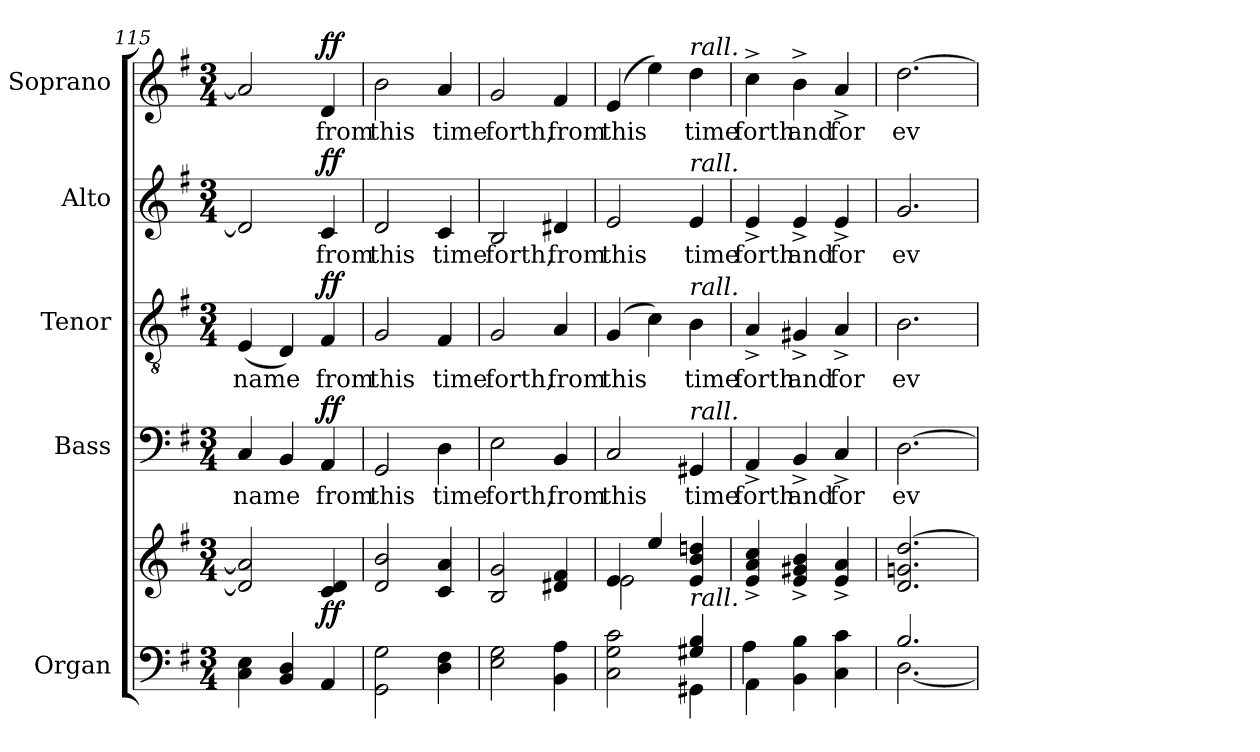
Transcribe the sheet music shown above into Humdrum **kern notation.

**kern	**kern	**dynam	**kern	**text	**dynam	**kern	**text	**dynam	**kern	**text	**dynam	**kern	**text	**dynam
*part5	*part5	*part5	*part4	*part4	*part4	*part3	*part3	*part3	*part2	*part2	*part2	*part1	*part1	*part1
*staff6	*staff5	*staff5/6	*staff4	*staff4	*staff4	*staff3	*staff3	*staff3	*staff2	*staff2	*staff2	*staff1	*staff1	*staff1
*I"Organ	*	*	*I"Bass	*	*	*I"Tenor	*	*	*I"Alto	*	*	*I"Soprano	*	*
*I'Org.	*	*	*I'B.	*	*	*I'T.	*	*	*I'A.	*	*	*I'S.	*	*
*clefF4	*clefG2	*	*clefF4	*	*	*clefGv2	*	*	*clefG2	*	*	*clefG2	*	*
*	*	*	*	*	*	*ITrd7c12	*	*	*	*	*	*	*	*
*k[f#]	*k[f#]	*	*k[f#]	*	*	*k[f#]	*	*	*k[f#]	*	*	*k[f#]	*	*
*G:	*G:	*	*G:	*	*	*G:	*	*	*G:	*	*	*G:	*	*
*M3/4	*M3/4	*	*M3/4	*	*	*M3/4	*	*	*M3/4	*	*	*M3/4	*	*
=115	=115	=115	=115	=115	=115	=115	=115	=115	=115	=115	=115	=115	=115	=115
!	!	!	!	!LO:LY:b:color=#000000	!	!	!	!	!	!	!	!	!	!
!	!	!	!	!	!	!	!LO:LY:b:color=#000000	!	!	!	!	!	!	!
4Ci\ 4Ei	2di/] 2ai]	.	4Ci/	name	.	(4EEi/	name	.	2di/]	.	.	2ai/]	.	.
4BBi/ 4Di	.	.	4BBi/	.	.	4DDi/)	.	.	.	.	.	.	.	.
!	!	!	!	!LO:LY:b:color=#000000	!	!	!	!	!	!	!	!	!	!
!	!	!	!	!	!	!	!LO:LY:b:color=#000000	!	!	!	!	!	!	!
!	!	!	!	!	!	!	!	!	!	!LO:LY:b:color=#000000	!	!	!	!
!	!	!	!	!	!	!	!	!	!	!	!	!	!LO:LY:b:color=#000000	!
4AAi/	4ci/ 4di	ff	4AAi/	from	ff	4FF#i/	from	ff	4ci/	from	ff	4di/	from	ff
=116	=116	=116	=116	=116	=116	=116	=116	=116	=116	=116	=116	=116	=116	=116
!	!	!	!	!LO:LY:b:color=#000000	!	!	!	!	!	!	!	!	!	!
!	!	!	!	!	!	!	!LO:LY:b:color=#000000	!	!	!	!	!	!	!
!	!	!	!	!	!	!	!	!	!	!LO:LY:b:color=#000000	!	!	!	!
!	!	!	!	!	!	!	!	!	!	!	!	!	!LO:LY:b:color=#000000	!
2GGi\ 2Gi	2di/ 2bi	.	2GGi/	this	.	2GGi/	this	.	2di/	this	.	2bi\	this	.
!	!	!	!	!LO:LY:b:color=#000000	!	!	!	!	!	!	!	!	!	!
!	!	!	!	!	!	!	!LO:LY:b:color=#000000	!	!	!	!	!	!	!
!	!	!	!	!	!	!	!	!	!	!LO:LY:b:color=#000000	!	!	!	!
!	!	!	!	!	!	!	!	!	!	!	!	!	!LO:LY:b:color=#000000	!
4Di\ 4F#i	4ci/ 4ai	.	4Di\	time	.	4FF#i/	time	.	4ci/	time	.	4ai/	time	.
=117	=117	=117	=117	=117	=117	=117	=117	=117	=117	=117	=117	=117	=117	=117
!	!	!	!	!LO:LY:b:color=#000000	!	!	!	!	!	!	!	!	!	!
!	!	!	!	!	!	!	!LO:LY:b:color=#000000	!	!	!	!	!	!	!
!	!	!	!	!	!	!	!	!	!	!LO:LY:b:color=#000000	!	!	!	!
!	!	!	!	!	!	!	!	!	!	!	!	!	!LO:LY:b:color=#000000	!
2Ei\ 2Gi	2Bi/ 2gi	.	2Ei\	forth,	.	2GGi/	forth,	.	2Bi/	forth,	.	2gi/	forth,	.
!	!	!	!	!LO:LY:b:color=#000000	!	!	!	!	!	!	!	!	!	!
!	!	!	!	!	!	!	!LO:LY:b:color=#000000	!	!	!	!	!	!	!
!	!	!	!	!	!	!	!	!	!	!LO:LY:b:color=#000000	!	!	!	!
!	!	!	!	!	!	!	!	!	!	!	!	!	!LO:LY:b:color=#000000	!
4BBi\ 4Ai	4d#Xi/ 4f#i	.	4BBi/	from	.	4AAi/	from	.	4d#Xi/	from	.	4f#i/	from	.
=118	=118	=118	=118	=118	=118	=118	=118	=118	=118	=118	=118	=118	=118	=118
*^	*^	*	*	*	*	*	*	*	*	*	*	*	*	*
!	!	!	!	!	!	!LO:LY:b:color=#000000	!	!	!	!	!	!	!	!	!	!
!	!	!	!	!	!	!	!	!	!LO:LY:b:color=#000000	!	!	!	!	!	!	!
!	!	!	!	!	!	!	!	!	!	!	!	!LO:LY:b:color=#000000	!	!	!	!
!	!	!	!	!	!	!	!	!	!	!	!	!	!	!	!LO:LY:b:color=#000000	!
2ryy	2Ci\ 2Gi 2ci	4ei/	2ei\	.	2Ci/	this	.	(4GGi/	this	.	2ei/	this	.	(4ei/	this	.
.	.	4eei/	.	.	.	.	.	4Ci\)	.	.	.	.	.	4eei\)	.	.
!	!	!	!	!	!	!LO:LY:b:color=#000000	!	!	!	!	!	!	!	!	!	!
!	!	!	!	!	!	!	!	!	!LO:LY:b:color=#000000	!	!	!	!	!	!	!
!	!	!	!	!	!	!	!	!	!	!	!	!LO:LY:b:color=#000000	!	!	!	!
!	!	!	!	!	!	!	!	!	!	!	!	!	!	!LO:TX:a:i:t=rall.	!	!
!	!	!	!	!	!	!	!	!	!	!	!LO:TX:a:i:t=rall.	!	!	!	!	!
!	!	!	!	!	!	!	!	!LO:TX:a:i:t=rall.	!	!	!	!	!	!	!	!
!	!	!	!	!	!LO:TX:a:i:t=rall.	!	!	!	!	!	!	!	!	!	!	!
!	!	!LO:TX:b:i:t=rall.	!	!	!	!	!	!	!	!	!	!	!	!	!	!
!	!	!	!	!	!	!	!	!	!	!	!	!	!	!	!LO:LY:b:color=#000000	!
4G#Xi/ 4Bi	4GG#Xi\	4ei/ 4bi 4ddni	4ryy	.	4GG#Xi/	time	.	4BBi\	time	.	4ei/	time	.	4ddi\	time	.
*	*	*v	*v	*	*	*	*	*	*	*	*	*	*	*	*	*
=119	=119	=119	=119	=119	=119	=119	=119	=119	=119	=119	=119	=119	=119	=119	=119
*	*^	*	*	*	*	*	*	*	*	*	*	*	*	*	*
*	*	*	*^	*	*	*	*	*	*	*	*	*	*	*	*	*
!	!	!	!	!	!	!	!LO:LY:b:color=#000000	!	!	!	!	!	!	!	!	!	!
*	*	*	*v	*v	*	*	*	*	*	*	*	*	*	*	*	*	*
*	*	*	*^	*	*	*	*	*	*	*	*	*	*	*	*	*
!	!	!	!	!	!	!	!	!	!	!LO:LY:b:color=#000000	!	!	!	!	!	!	!
*	*	*	*v	*v	*	*	*	*	*	*	*	*	*	*	*	*	*
*	*	*	*^	*	*	*	*	*	*	*	*	*	*	*	*	*
!	!	!	!	!	!	!	!	!	!	!	!	!	!LO:LY:b:color=#000000	!	!	!	!
*	*	*	*v	*v	*	*	*	*	*	*	*	*	*	*	*	*	*
*	*	*	*^	*	*	*	*	*	*	*	*	*	*	*	*	*
!	!	!	!	!	!	!	!	!	!	!	!	!	!	!	!	!LO:LY:b:color=#000000	!
*	*	*	*v	*v	*	*	*	*	*	*	*	*	*	*	*	*	*
4ryy	4AAi\	4Ai\	4ei/^ 4ai^ 4cci^	.	4AA^i/	forth	.	4AA^i/	forth	.	4e^i/	forth	.	4cc^i\	forth	.
!	!	!	!	!	!	!LO:LY:b:color=#000000	!	!	!	!	!	!	!	!	!	!
!	!	!	!	!	!	!	!	!	!LO:LY:b:color=#000000	!	!	!	!	!	!	!
!	!	!	!	!	!	!	!	!	!	!	!	!LO:LY:b:color=#000000	!	!	!	!
!	!	!	!	!	!	!	!	!	!	!	!	!	!	!	!LO:LY:b:color=#000000	!
4BBi\ 4Bi	2ryy	2ryy	4ei/^ 4g#Xi^ 4bi^	.	4BB^i/	and	.	4GG#X^i/	and	.	4e^i/	and	.	4b^i\	and	.
!	!	!	!	!	!	!LO:LY:b:color=#000000	!	!	!	!	!	!	!	!	!	!
!	!	!	!	!	!	!	!	!	!LO:LY:b:color=#000000	!	!	!	!	!	!	!
!	!	!	!	!	!	!	!	!	!	!	!	!LO:LY:b:color=#000000	!	!	!	!
!	!	!	!	!	!	!	!	!	!	!	!	!	!	!	!LO:LY:b:color=#000000	!
4Ci\ 4ci	.	.	4ei/^ 4ai^	.	4C^i/	for	.	4AA^i/	for	.	4e^i/	for	.	4a^i/	for	.
*	*v	*v	*	*	*	*	*	*	*	*	*	*	*	*	*	*
=120	=120	=120	=120	=120	=120	=120	=120	=120	=120	=120	=120	=120	=120	=120	=120
!	!	!	!	!	!LO:LY:b:color=#000000	!	!	!	!	!	!	!	!	!	!
!	!	!	!	!	!	!	!	!LO:LY:b:color=#000000	!	!	!	!	!	!	!
!	!	!	!	!	!	!	!	!	!	!	!LO:LY:b:color=#000000	!	!	!	!
!	!	!	!	!	!	!	!	!	!	!	!	!	!	!LO:LY:b:color=#000000	!
2.Bi/	[2.Di\	2.di/ 2.gni [2.ddi	.	[2.Di\	ev-	.	2.BBi\	ev-	.	2.gi/	ev-	.	[2.ddi\	ev-	.
*v	*v	*	*	*	*	*	*	*	*	*	*	*	*	*	*
=	=	=	=	=	=	=	=	=	=	=	=	=	=	=
*-	*-	*-	*-	*-	*-	*-	*-	*-	*-	*-	*-	*-	*-	*-
